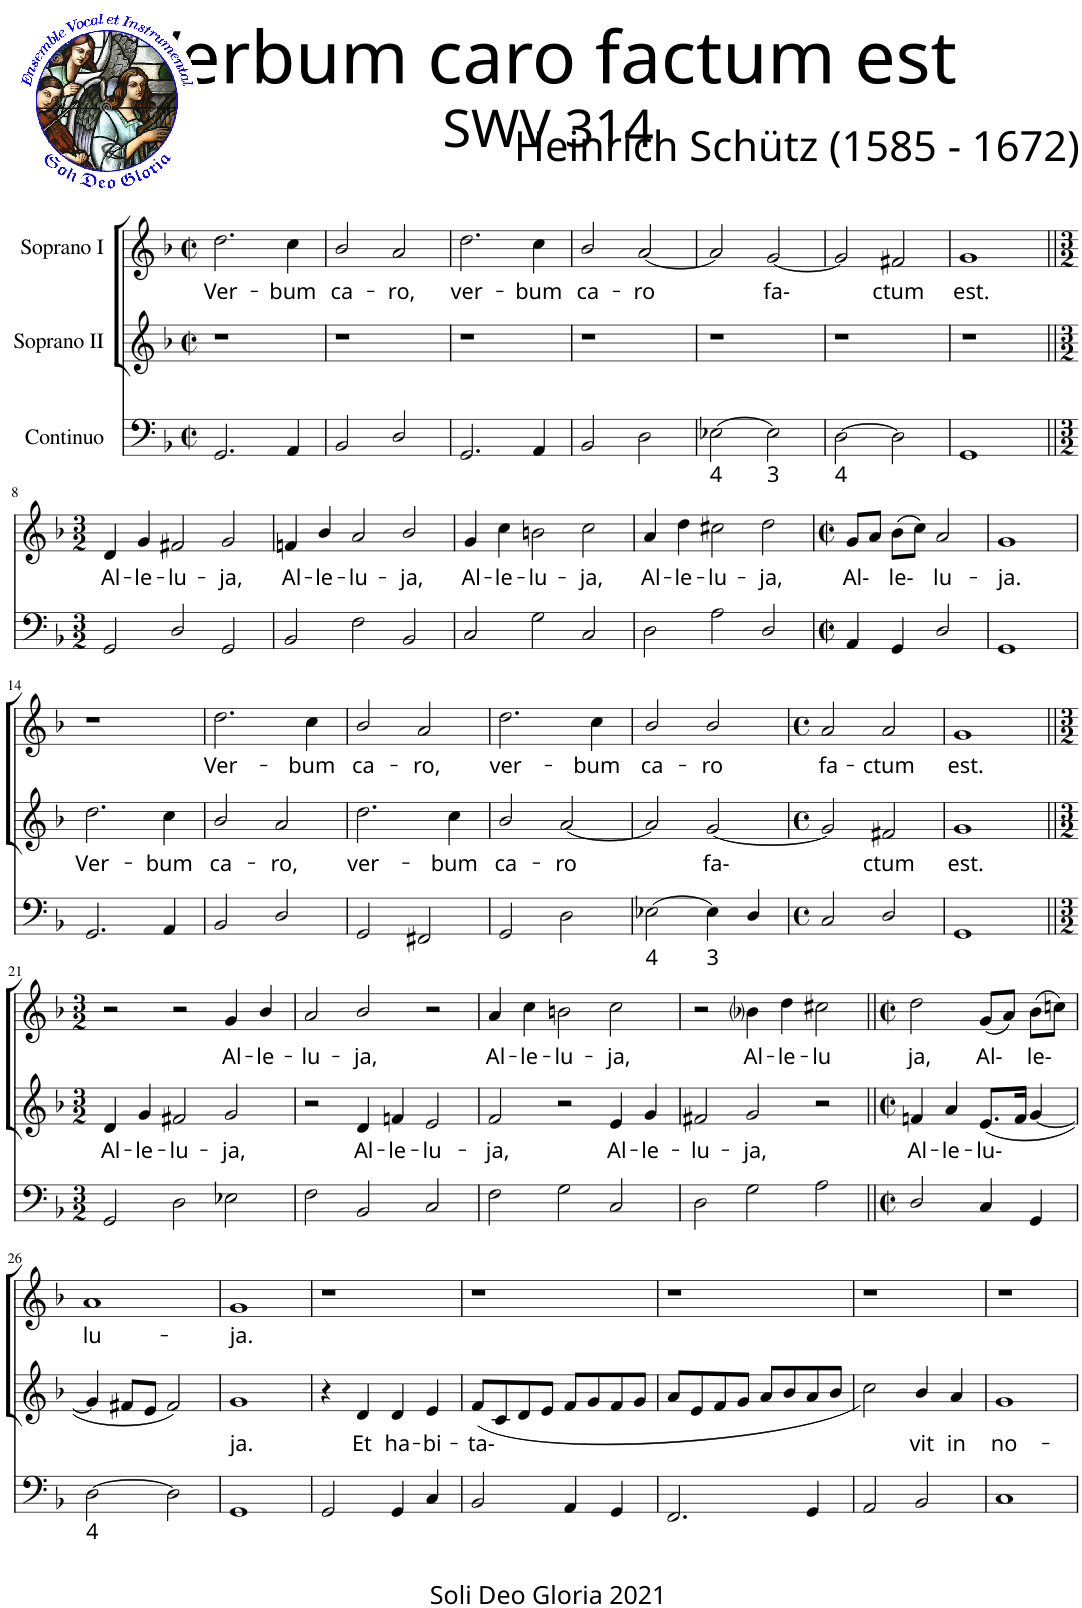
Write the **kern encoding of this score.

**kern	**text	**kern	**text	**kern	**text
*part3	*part3	*part2	*part2	*part1	*part1
*staff3	*staff3	*staff2	*staff2	*staff1	*staff1
*I"Continuo	*	*I"Soprano II	*	*I"Soprano I	*
*clefF4	*	*clefG2	*	*clefG2	*
*k[b-]	*	*k[b-]	*	*k[b-]	*
*F:	*	*F:	*	*F:	*
*M2/2	*	*M2/2	*	*M2/2	*
*met(c|)	*	*met(c|)	*	*met(c|)	*
=1	=1	=1	=1	=1	=1
!	!	!	!	!	!LO:LY:b
2.GG/	.	1r	.	2.dd\	Ver-
!	!	!	!	!	!LO:LY:b
4AA/	.	.	.	4cc\	-bum
=2	=2	=2	=2	=2	=2
!	!	!	!	!	!LO:LY:b
2BB-/	.	1r	.	2b-/	ca-
!	!	!	!	!	!LO:LY:b
2D/	.	.	.	2a/	-ro,
=3	=3	=3	=3	=3	=3
!	!	!	!	!	!LO:LY:b
2.GG/	.	1r	.	2.dd\	ver-
!	!	!	!	!	!LO:LY:b
4AA/	.	.	.	4cc\	-bum
=4	=4	=4	=4	=4	=4
!	!	!	!	!	!LO:LY:b
2BB-/	.	1r	.	2b-/	ca-
!	!	!	!	!	!LO:LY:b
2D\	.	.	.	[2a/	-ro
=5	=5	=5	=5	=5	=5
!	!LO:LY:b	!	!	!	!
[2E-X\	4	1r	.	2a/]	.
!	!LO:LY:b	!	!	!	!LO:LY:b
2E-\]	3	.	.	[2g/	fa-
=6	=6	=6	=6	=6	=6
!	!LO:LY:b	!	!	!	!
[2D\	4	1r	.	2g/]	.
!	!	!	!	!	!LO:LY:b
2D\]	.	.	.	2f#X/	ctum
=7	=7	=7	=7	=7	=7
!	!	!	!	!	!LO:LY:b
1GG	.	1r	.	1g	est.
!!LO:LB:g=z
=8||	=8||	=8||	=8||	=8||	=8||
*M3/2	*	*M3/2	*	*M3/2	*
!	!	!	!	!	!LO:LY:b
2GG/	.	1.r	.	4d/	Al-
!	!	!	!	!	!LO:LY:b
.	.	.	.	4g/	-le-
!	!	!	!	!	!LO:LY:b
2D/	.	.	.	2f#X/	-lu-
!	!	!	!	!	!LO:LY:b
2GG/	.	.	.	2g/	-ja,
=9	=9	=9	=9	=9	=9
!	!	!	!	!	!LO:LY:b
2BB-/	.	1.r	.	4fn/	Al-
!	!	!	!	!	!LO:LY:b
.	.	.	.	4b-/	-le-
!	!	!	!	!	!LO:LY:b
2F\	.	.	.	2a/	-lu-
!	!	!	!	!	!LO:LY:b
2BB-/	.	.	.	2b-/	-ja,
=10	=10	=10	=10	=10	=10
!	!	!	!	!	!LO:LY:b
2C/	.	1.r	.	4g/	Al-
!	!	!	!	!	!LO:LY:b
.	.	.	.	4cc\	-le-
!	!	!	!	!	!LO:LY:b
2G\	.	.	.	2bn\	-lu-
!	!	!	!	!	!LO:LY:b
2C/	.	.	.	2cc\	-ja,
=11	=11	=11	=11	=11	=11
!	!	!	!	!	!LO:LY:b
2D\	.	1.r	.	4a/	Al-
!	!	!	!	!	!LO:LY:b
.	.	.	.	4dd\	-le-
!	!	!	!	!	!LO:LY:b
2A\	.	.	.	2cc#X\	-lu-
!	!	!	!	!	!LO:LY:b
2D/	.	.	.	2dd\	-ja,
=12	=12	=12	=12	=12	=12
*M2/2	*	*M2/2	*	*M2/2	*
*met(c|)	*	*met(c|)	*	*met(c|)	*
!	!	!	!	!	!LO:LY:b
4AA/	.	1r	.	8g/L	Al-
.	.	.	.	8a/J	.
!	!	!	!	!	!LO:LY:b
4GG/	.	.	.	(>8b-\L	le-
.	.	.	.	8cc\J)	.
!	!	!	!	!	!LO:LY:b
2D/	.	.	.	2a/	lu-
=13	=13	=13	=13	=13	=13
!	!	!	!	!	!LO:LY:b
1GG	.	1r	.	1g	-ja.
!!LO:LB:g=z
=14	=14	=14	=14	=14	=14
!	!	!	!LO:LY:b	!	!
2.GG/	.	2.dd\	Ver-	1r	.
!	!	!	!LO:LY:b	!	!
4AA/	.	4cc\	-bum	.	.
=15	=15	=15	=15	=15	=15
!	!	!	!LO:LY:b	!	!LO:LY:b
2BB-/	.	2b-/	ca-	2.dd\	Ver-
!	!	!	!LO:LY:b	!	!
2D/	.	2a/	-ro,	.	.
!	!	!	!	!	!LO:LY:b
.	.	.	.	4cc\	-bum
=16	=16	=16	=16	=16	=16
!	!	!	!LO:LY:b	!	!LO:LY:b
2GG/	.	2.dd\	ver-	2b-/	ca-
!	!	!	!	!	!LO:LY:b
2FF#X/	.	.	.	2a/	-ro,
!	!	!	!LO:LY:b	!	!
.	.	4cc\	-bum	.	.
=17	=17	=17	=17	=17	=17
!	!	!	!LO:LY:b	!	!LO:LY:b
2GG/	.	2b-/	ca-	2.dd\	ver-
!	!	!	!LO:LY:b	!	!
2D\	.	[2a/	-ro	.	.
!	!	!	!	!	!LO:LY:b
.	.	.	.	4cc\	-bum
=18	=18	=18	=18	=18	=18
!	!LO:LY:b	!	!	!	!LO:LY:b
[2E-X\	4	2a/]	.	2b-/	ca-
!	!LO:LY:b	!	!LO:LY:b	!	!LO:LY:b
4E-\]	3	[2g/	fa-	2b-/	-ro
4D/	.	.	.	.	.
=19	=19	=19	=19	=19	=19
*M4/4	*	*M4/4	*	*M4/4	*
*met(c)	*	*met(c)	*	*met(c)	*
!	!	!	!	!	!LO:LY:b
2C/	.	2g/]	.	2a/	fa-
!	!	!	!LO:LY:b	!	!LO:LY:b
2D/	.	2f#X/	ctum	2a/	-ctum
=20	=20	=20	=20	=20	=20
!	!	!	!LO:LY:b	!	!LO:LY:b
1GG	.	1g	est.	1g	est.
!!LO:LB:g=z
=21||	=21||	=21||	=21||	=21||	=21||
*M3/2	*	*M3/2	*	*M3/2	*
!	!	!	!LO:LY:b	!	!
2GG/	.	4d/	Al-	2r	.
!	!	!	!LO:LY:b	!	!
.	.	4g/	-le-	.	.
!	!	!	!LO:LY:b	!	!
2D\	.	2f#X/	-lu-	2r	.
!	!	!	!LO:LY:b	!	!LO:LY:b
2E-X\	.	2g/	-ja,	4g/	Al-
!	!	!	!	!	!LO:LY:b
.	.	.	.	4b-/	-le-
=22	=22	=22	=22	=22	=22
!	!	!	!	!	!LO:LY:b
2F\	.	2r	.	2a/	-lu-
!	!	!	!LO:LY:b	!	!LO:LY:b
2BB-/	.	4d/	Al-	2b-/	-ja,
!	!	!	!LO:LY:b	!	!
.	.	4fn/	-le-	.	.
!	!	!	!LO:LY:b	!	!
2C/	.	2e/	-lu-	2r	.
=23	=23	=23	=23	=23	=23
!	!	!	!LO:LY:b	!	!LO:LY:b
2F\	.	2f/	-ja,	4a/	Al-
!	!	!	!	!	!LO:LY:b
.	.	.	.	4cc\	-le-
!	!	!	!	!	!LO:LY:b
2G\	.	2r	.	2bn\	-lu-
!	!	!	!LO:LY:b	!	!LO:LY:b
2C/	.	4e/	Al-	2cc\	-ja,
!	!	!	!LO:LY:b	!	!
.	.	4g/	-le-	.	.
=24	=24	=24	=24	=24	=24
!	!	!	!LO:LY:b	!	!
2D\	.	2f#X/	-lu-	2r	.
!	!	!	!LO:LY:b	!	!LO:LY:b
2G\	.	2g/	-ja,	4b-i\	Al-
!	!	!	!	!	!LO:LY:b
.	.	.	.	4dd\	-le-
!	!	!	!	!	!LO:LY:b
2A\	.	2r	.	2cc#X\	-lu
=25||	=25||	=25||	=25||	=25||	=25||
*M2/2	*	*M2/2	*	*M2/2	*
*met(c|)	*	*met(c|)	*	*met(c|)	*
!	!	!	!LO:LY:b	!	!LO:LY:b
2D/	.	4fn/	Al-	2dd\	ja,
!	!	!	!LO:LY:b	!	!
.	.	4a/	-le-	.	.
!	!	!	!LO:LY:b	!	!LO:LY:b
4C/	.	(<8.e/L	-lu-	(<8g/L	Al-
.	.	.	.	8a/J)	.
.	.	16f/Jk	.	.	.
!	!	!	!	!	!LO:LY:b
4GG/	.	[4g/	.	(>8b-\L	le-
.	.	.	.	8ccn\J)	.
!!LO:LB:g=z
=26	=26	=26	=26	=26	=26
!	!LO:LY:b	!	!	!	!LO:LY:b
[2D\	4	4g/]	.	1a	lu-
.	.	8f#X/L	.	.	.
.	.	8e/J	.	.	.
2D\]	.	2f#/)	.	.	.
=27	=27	=27	=27	=27	=27
!	!	!	!LO:LY:b	!	!LO:LY:b
1GG	.	1g	ja.	1g	-ja.
=28	=28	=28	=28	=28	=28
2GG/	.	4r	.	1r	.
!	!	!	!LO:LY:b	!	!
.	.	4d/	Et	.	.
!	!	!	!LO:LY:b	!	!
4GG/	.	4d/	ha-	.	.
!	!	!	!LO:LY:b	!	!
4C/	.	4e/	-bi-	.	.
=29	=29	=29	=29	=29	=29
!	!	!	!LO:LY:b	!	!
2BB-/	.	(<8f/L	-ta-	1r	.
.	.	8c/	.	.	.
.	.	8d/	.	.	.
.	.	8e/J	.	.	.
4AA/	.	8f/L	.	.	.
.	.	8g/	.	.	.
4GG/	.	8f/	.	.	.
.	.	8g/J	.	.	.
=30	=30	=30	=30	=30	=30
2.FF/	.	8a/L	.	1r	.
.	.	8e/	.	.	.
.	.	8f/	.	.	.
.	.	8g/J	.	.	.
.	.	8a/L	.	.	.
.	.	8b-/	.	.	.
4GG/	.	8a/	.	.	.
.	.	8b-/J	.	.	.
=31	=31	=31	=31	=31	=31
2AA/	.	2cc\)	.	1r	.
!	!	!	!LO:LY:b	!	!
2BB-/	.	4b-/	vit	.	.
!	!	!	!LO:LY:b	!	!
.	.	4a/	in	.	.
=32	=32	=32	=32	=32	=32
!	!	!	!LO:LY:b	!	!
1C	.	1g	no-	1r	.
=	=	=	=	=	=
*-	*-	*-	*-	*-	*-
